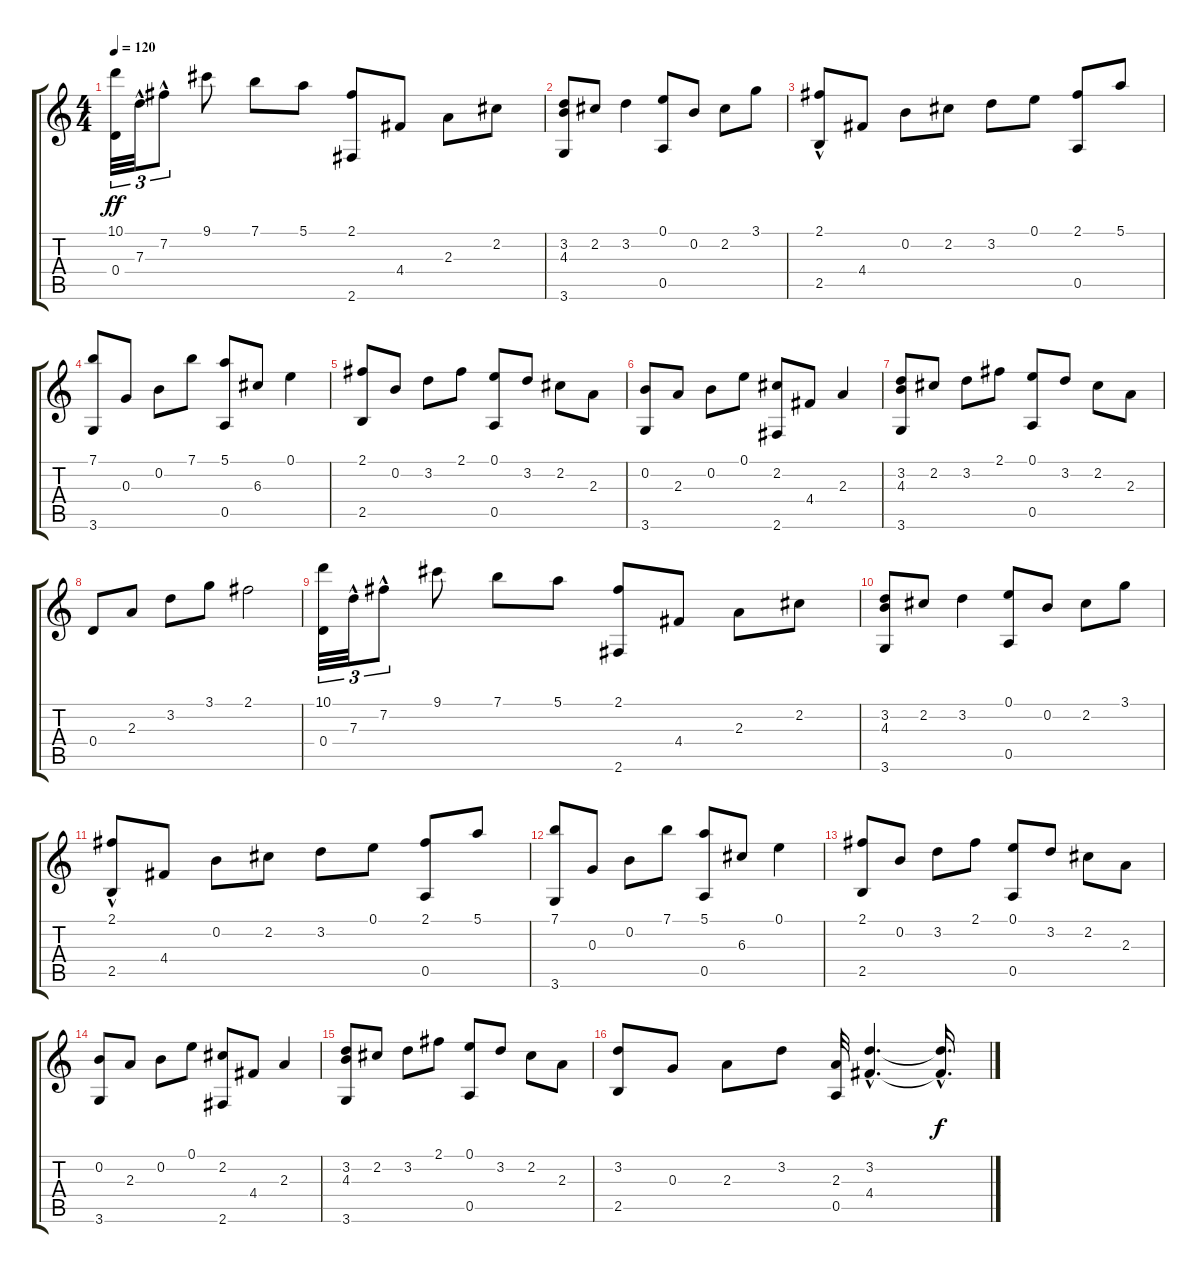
\track "" {instrument acousticguitarnylon}
\staff {score tabs}
\tuning (E4 B3 G3 D3 A2 E2) {hide}
\ts (4 4)
\tempo 120
\clef g2
\ks c
(10.1 0.4).32{tu (3 2) dy ff instrument acousticguitarnylon} 7.3{hac}.32{tu (3 2)} 7.2{hac}.8{tu (3 2)} 9.1.8 7.1.8 5.1.8 (2.1 2.6).8 4.4.8 2.3.8 2.2.8 |
(3.2 4.3 3.6).8 2.2.8 3.2.4 (0.1 0.5).8 0.2.8 2.2.8 3.1.8 |
(2.1 2.5{hac}).8 4.4.8 0.2.8 2.2.8 3.2.8 0.1.8 (2.1 0.5).8 5.1.8 |
(7.1 3.6).8 0.3.8 0.2.8 7.1.8 (5.1 0.5).8 6.3.8 0.1.4 |
(2.1 2.5).8 0.2.8 3.2.8 2.1.8 (0.1 0.5).8 3.2.8 2.2.8 2.3.8 |
(0.2 3.6).8 2.3.8 0.2.8 0.1.8 (2.2 2.6).8 4.4.8 2.3.4 |
(3.2 4.3 3.6).8 2.2.8 3.2.8 2.1.8 (0.1 0.5).8 3.2.8 2.2.8 2.3.8 |
0.4.8 2.3.8 3.2.8 3.1.8 2.1.2 |
(10.1 0.4).32{tu (3 2)} 7.3{hac}.32{tu (3 2)} 7.2{hac}.8{tu (3 2)} 9.1.8 7.1.8 5.1.8 (2.1 2.6).8 4.4.8 2.3.8 2.2.8 |
(3.2 4.3 3.6).8 2.2.8 3.2.4 (0.1 0.5).8 0.2.8 2.2.8 3.1.8 |
(2.1 2.5{hac}).8 4.4.8 0.2.8 2.2.8 3.2.8 0.1.8 (2.1 0.5).8 5.1.8 |
(7.1 3.6).8 0.3.8 0.2.8 7.1.8 (5.1 0.5).8 6.3.8 0.1.4 |
(2.1 2.5).8 0.2.8 3.2.8 2.1.8 (0.1 0.5).8 3.2.8 2.2.8 2.3.8 |
(0.2 3.6).8 2.3.8 0.2.8 0.1.8 (2.2 2.6).8 4.4.8 2.3.4 |
(3.2 4.3 3.6).8 2.2.8 3.2.8 2.1.8 (0.1 0.5).8 3.2.8 2.2.8 2.3.8 |
(3.2 2.5).8 0.3.8 2.3.8 3.2.8 (2.3 0.5).32 (3.2{hac} 4.4{hac}).4{d} (3.2{hac t} 4.4{hac t}).16{d dy f}
